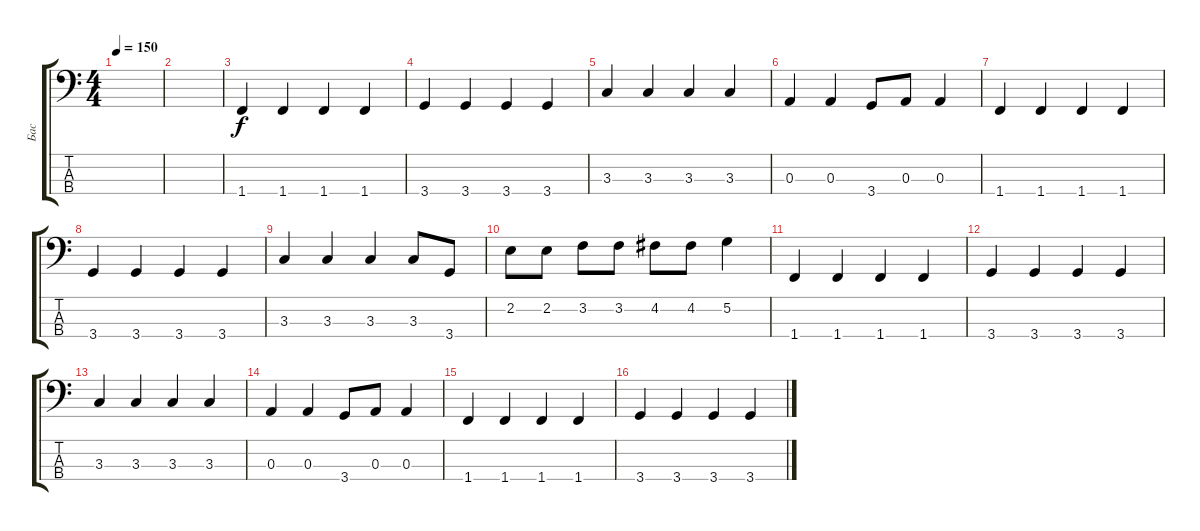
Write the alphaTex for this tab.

\track ("Бас" "Бас") {instrument electricbassfinger}
\staff {score tabs}
\tuning (G2 D2 A1 E1) {hide}
\ts (4 4)
\tempo 150
\clef f4
\ks c
|
|
1.4.4 1.4.4 1.4.4 1.4.4 |
3.4.4 3.4.4 3.4.4 3.4.4 |
3.3.4 3.3.4 3.3.4 3.3.4 |
0.3.4 0.3.4 3.4.8 0.3.8 0.3.4 |
1.4.4 1.4.4 1.4.4 1.4.4 |
3.4.4 3.4.4 3.4.4 3.4.4 |
3.3.4 3.3.4 3.3.4 3.3.8 3.4.8 |
2.2.8 2.2.8 3.2.8 3.2.8 4.2.8 4.2.8 5.2.4 |
1.4.4 1.4.4 1.4.4 1.4.4 |
3.4.4 3.4.4 3.4.4 3.4.4 |
3.3.4 3.3.4 3.3.4 3.3.4 |
0.3.4 0.3.4 3.4.8 0.3.8 0.3.4 |
1.4.4 1.4.4 1.4.4 1.4.4 |
3.4.4 3.4.4 3.4.4 3.4.4
